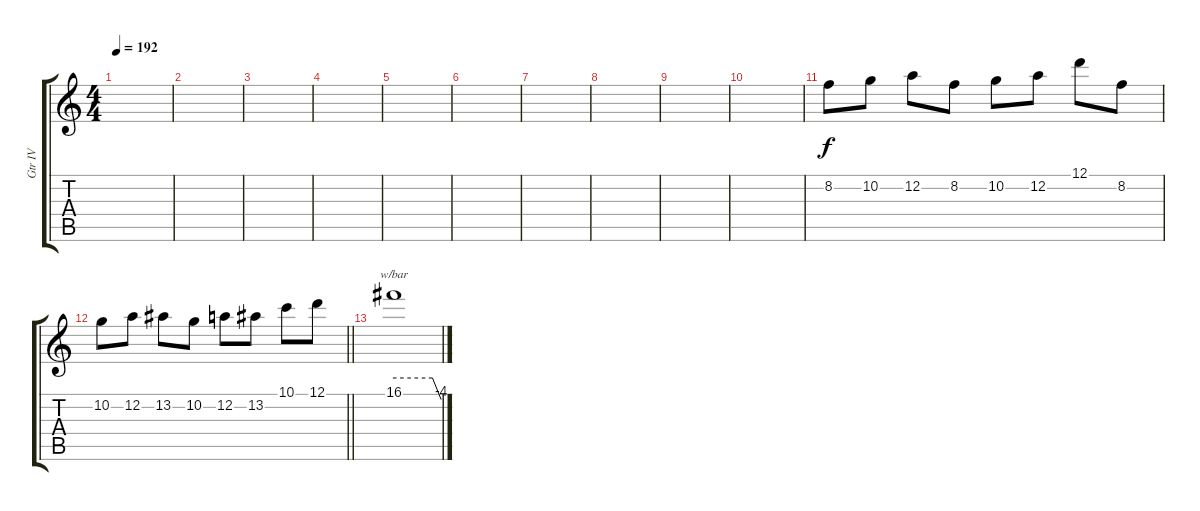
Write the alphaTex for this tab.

\track ("Gtr IV" "Gtr IV") {instrument distortionguitar}
\staff {score tabs}
\tuning (D4 A3 F3 C3 G2 C2) {hide}
\ts (4 4)
\tempo 192
\clef g2
\ks c
|
|
|
|
|
|
|
|
|
|
8.2.8 10.2.8 12.2.8 8.2.8 10.2.8 12.2.8 12.1.8 8.2.8 |
\barLineRight lightlight
10.2.8 12.2.8 13.2.8 10.2.8 12.2.8 13.2.8 10.1.8 12.1.8 |
16.1.1{tbe (custom default 0 0 49 0 60 -16)}
